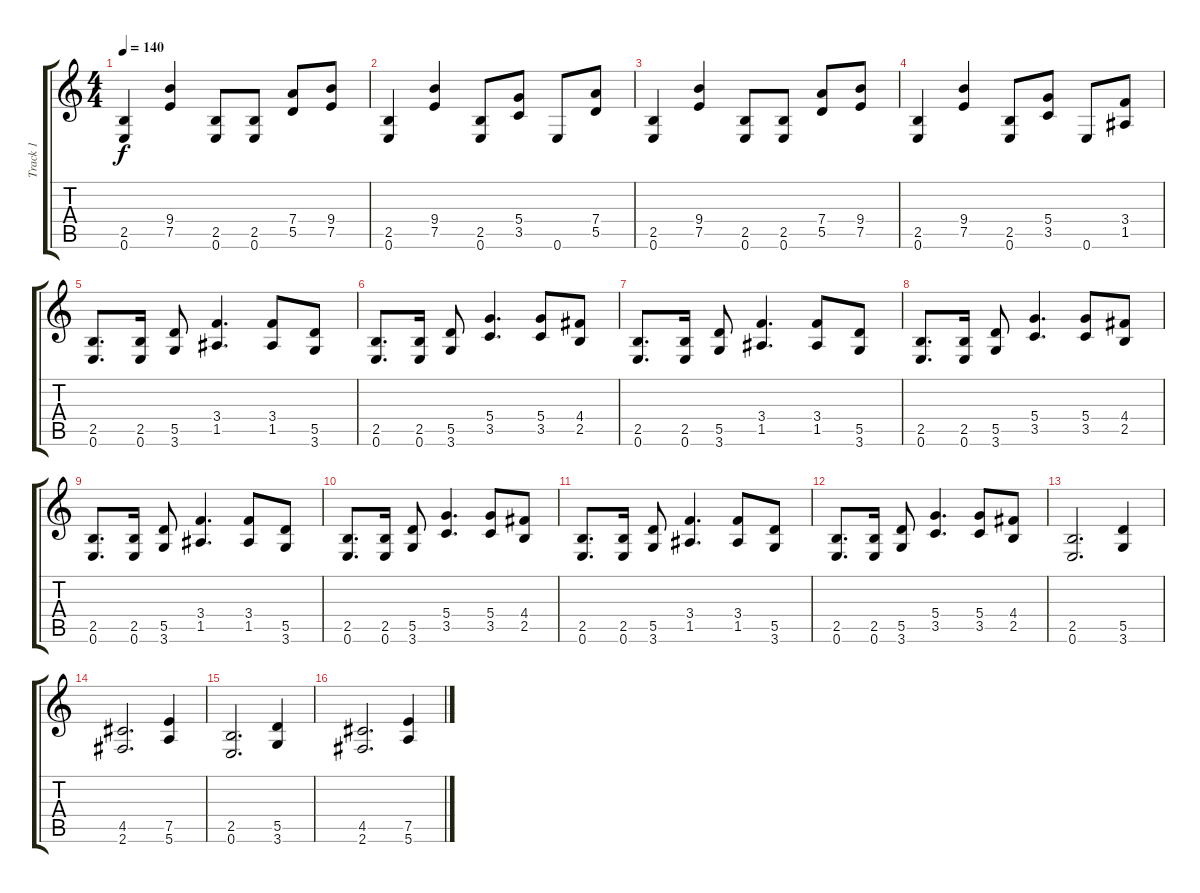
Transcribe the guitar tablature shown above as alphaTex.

\track ("Track 1" "Track 1") {instrument distortionguitar}
\staff {score tabs}
\tuning (E4 B3 G3 D3 A2 E2) {hide}
\ts (4 4)
\tempo 140
\clef g2
\ks c
(2.5 0.6).4{dy f} (9.4 7.5).4 (2.5 0.6).8 (2.5 0.6).8 (7.4 5.5).8 (9.4 7.5).8 |
(2.5 0.6).4 (9.4 7.5).4 (2.5 0.6).8 (5.4 3.5).8 0.6.8 (7.4 5.5).8 |
(2.5 0.6).4 (9.4 7.5).4 (2.5 0.6).8 (2.5 0.6).8 (7.4 5.5).8 (9.4 7.5).8 |
(2.5 0.6).4 (9.4 7.5).4 (2.5 0.6).8 (5.4 3.5).8 0.6.8 (3.4 1.5).8 |
(2.5 0.6).8{d} (2.5 0.6).16 (5.5 3.6).8 (3.4 1.5).4{d} (3.4 1.5).8 (5.5 3.6).8 |
(2.5 0.6).8{d} (2.5 0.6).16 (5.5 3.6).8 (5.4 3.5).4{d} (5.4 3.5).8 (4.4 2.5).8 |
(2.5 0.6).8{d} (2.5 0.6).16 (5.5 3.6).8 (3.4 1.5).4{d} (3.4 1.5).8 (5.5 3.6).8 |
(2.5 0.6).8{d} (2.5 0.6).16 (5.5 3.6).8 (5.4 3.5).4{d} (5.4 3.5).8 (4.4 2.5).8 |
(2.5 0.6).8{d} (2.5 0.6).16 (5.5 3.6).8 (3.4 1.5).4{d} (3.4 1.5).8 (5.5 3.6).8 |
(2.5 0.6).8{d} (2.5 0.6).16 (5.5 3.6).8 (5.4 3.5).4{d} (5.4 3.5).8 (4.4 2.5).8 |
(2.5 0.6).8{d} (2.5 0.6).16 (5.5 3.6).8 (3.4 1.5).4{d} (3.4 1.5).8 (5.5 3.6).8 |
(2.5 0.6).8{d} (2.5 0.6).16 (5.5 3.6).8 (5.4 3.5).4{d} (5.4 3.5).8 (4.4 2.5).8 |
(2.5 0.6).2{d} (5.5 3.6).4 |
(4.5 2.6).2{d} (7.5 5.6).4 |
(2.5 0.6).2{d} (5.5 3.6).4 |
(4.5 2.6).2{d} (7.5 5.6).4
